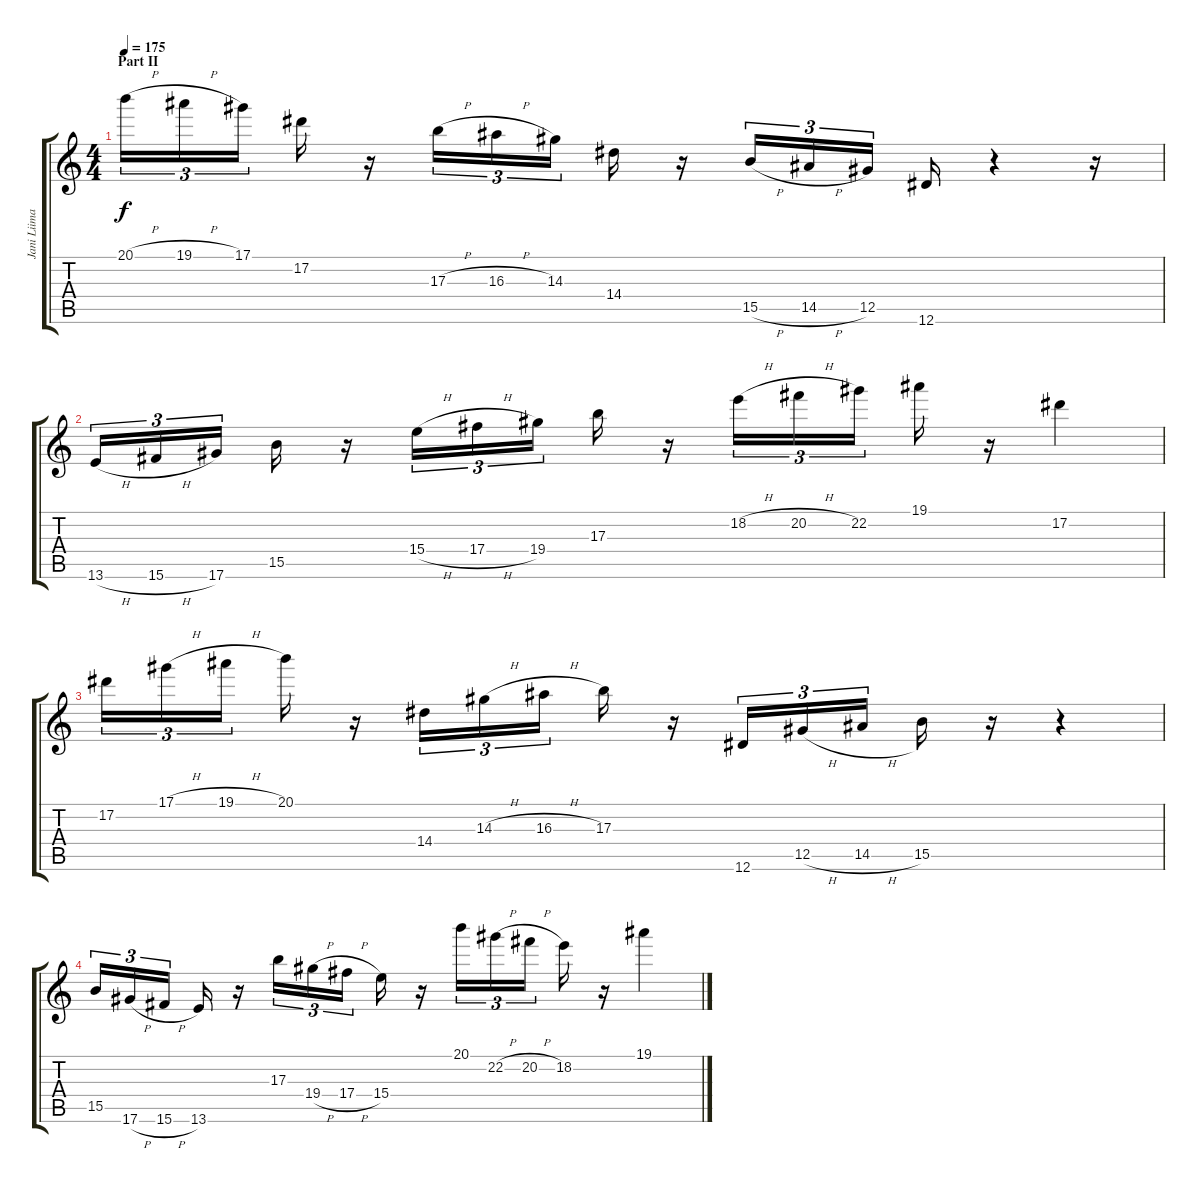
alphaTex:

\track ("Jani Liimatainen - Guitar" "Jani Liima") {instrument distortionguitar}
\staff {score tabs}
\tuning (Eb4 Bb3 Gb3 Db3 Ab2 Eb2) {hide}
\ts (4 4)
\section ("" "Part II")
\tempo 175
\clef g2
\ks c
20.1{h}.16{tu (3 2) dy f} 19.1{h}.16{tu (3 2)} 17.1.16{tu (3 2)} 17.2.16 r.16 17.3{h}.16{tu (3 2)} 16.3{h}.16{tu (3 2)} 14.3.16{tu (3 2)} 14.4.16 r.16 15.5{h}.16{tu (3 2)} 14.5{h}.16{tu (3 2)} 12.5.16{tu (3 2)} 12.6.16 r.4 r.16 |
13.6{h}.16{tu (3 2)} 15.6{h}.16{tu (3 2)} 17.6.16{tu (3 2)} 15.5.16 r.16 15.4{h}.16{tu (3 2)} 17.4{h}.16{tu (3 2)} 19.4.16{tu (3 2)} 17.3.16 r.16 18.2{h}.16{tu (3 2)} 20.2{h}.16{tu (3 2)} 22.2.16{tu (3 2)} 19.1.16 r.16 17.2.4 |
17.2.16{tu (3 2)} 17.1{h}.16{tu (3 2)} 19.1{h}.16{tu (3 2)} 20.1.16 r.16 14.4.16{tu (3 2)} 14.3{h}.16{tu (3 2)} 16.3{h}.16{tu (3 2)} 17.3.16 r.16 12.6.16{tu (3 2)} 12.5{h}.16{tu (3 2)} 14.5{h}.16{tu (3 2)} 15.5.16 r.16 r.4 |
15.5.16{tu (3 2)} 17.6{h}.16{tu (3 2)} 15.6{h}.16{tu (3 2)} 13.6.16 r.16 17.3.16{tu (3 2)} 19.4{h}.16{tu (3 2)} 17.4{h}.16{tu (3 2)} 15.4.16 r.16 20.1.16{tu (3 2)} 22.2{h}.16{tu (3 2)} 20.2{h}.16{tu (3 2)} 18.2.16 r.16 19.1.4
